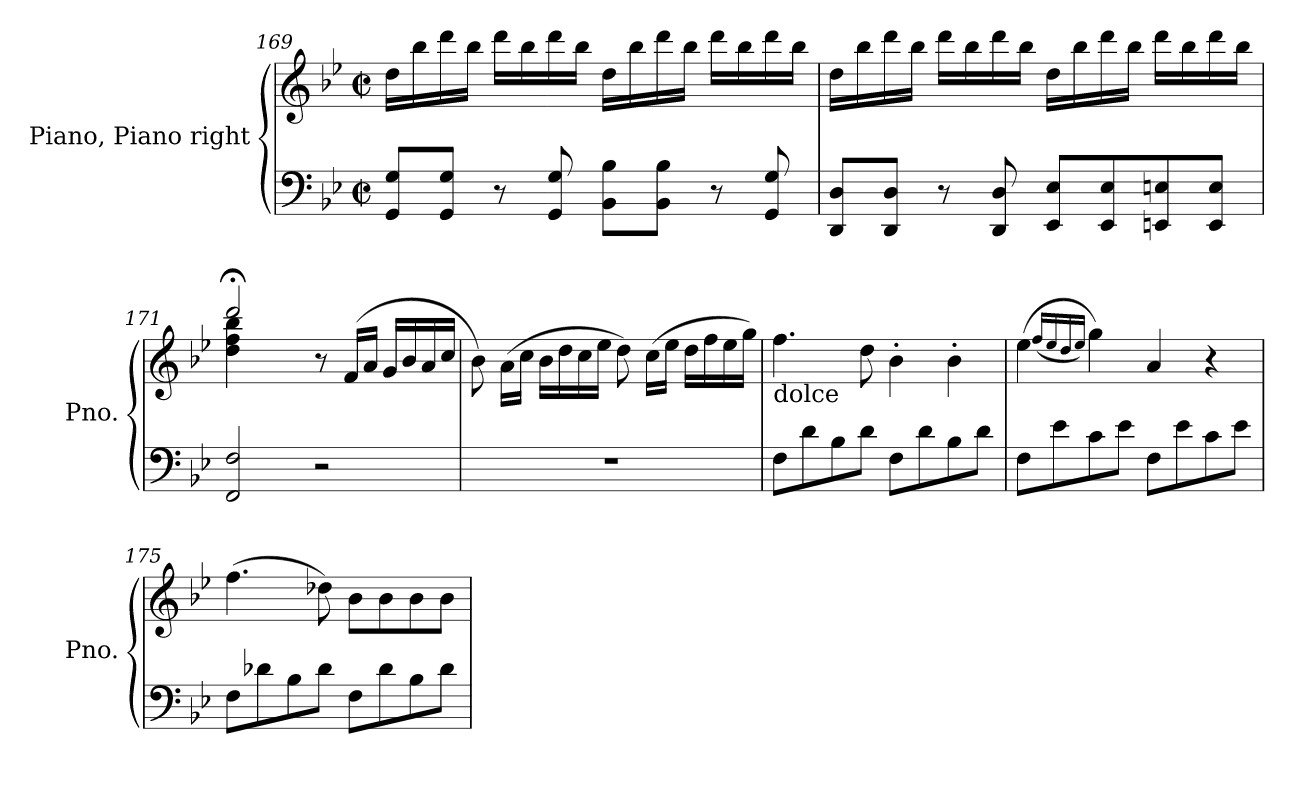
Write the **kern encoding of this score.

**kern	**kern
*part1	*part1
*staff2	*staff1
*I"Piano, Piano right	*
*I'Pno.	*
*clefF4	*clefG2
*k[b-e-]	*k[b-e-]
*M2/2	*M2/2
*met(c|)	*met(c|)
=169	=169
8GG/ 8G/L	16dd\LL
.	16bb-\
8GG/ 8G/J	16ddd\
.	16bb-\JJ
8r	16ddd\LL
.	16bb-\
8GG/ 8G/	16ddd\
.	16bb-\JJ
8BB-\ 8B-\L	16dd\LL
.	16bb-\
8BB-\ 8B-\J	16ddd\
.	16bb-\JJ
8r	16ddd\LL
.	16bb-\
8GG/ 8G/	16ddd\
.	16bb-\JJ
=170	=170
8DD/ 8D/L	16dd\LL
.	16bb-\
8DD/ 8D/J	16ddd\
.	16bb-\JJ
8r	16ddd\LL
.	16bb-\
8DD/ 8D/	16ddd\
.	16bb-\JJ
8EE-/ 8E-/L	16dd\LL
.	16bb-\
8EE-/ 8E-/	16ddd\
.	16bb-\JJ
8EEn/ 8En/	16ddd\LL
.	16bb-\
8EE/ 8E/J	16ddd\
.	16bb-\JJ
=171	=171
*	*^
2FF/ 2F/	2ddd;</	4dd\ 4ff\ 4bb-\
.	.	2.ryy
2r	8r	.
.	(<16f/LL	.
.	16a/JJ	.
.	16g/LL	.
.	16b-/	.
.	16a/	.
.	16cc/JJ	.
*	*v	*v
=172	=172
1r	8b-\)
.	(>16a\LL
.	16cc\JJ
.	16b-\LL
.	16dd\
.	16cc\
.	16ee-\JJ
.	8dd\)
.	(>16cc\LL
.	16ee-\JJ
.	16dd\LL
.	16ff\
.	16ee-\
.	16gg\JJ)
=173	=173
!	!LO:TX:b:t=dolce
8F\L	4.ff\
8d\	.
8B-\	.
8d\J	8dd\
8F\L	4b-'\
8d\	.
8B-\	4b-'\
8d\J	.
=174	=174
8F\L	(>4ee-\
8e-\	.
.	(<16qff/LL
.	16qee-/
.	16qdd/
.	16qee-/JJ)
8c\	4gg\)
8e-\J	.
8F\L	4a/
8e-\	.
8c\	4r
8e-\J	.
=175	=175
8F\L	(>4.ff\
8d-X\	.
8B-\	.
8d-\J	8dd-X\)
8F\L	8b-\L
8d-\	8b-\
8B-\	8b-\
8d-\J	8b-\J
=	=
*-	*-
